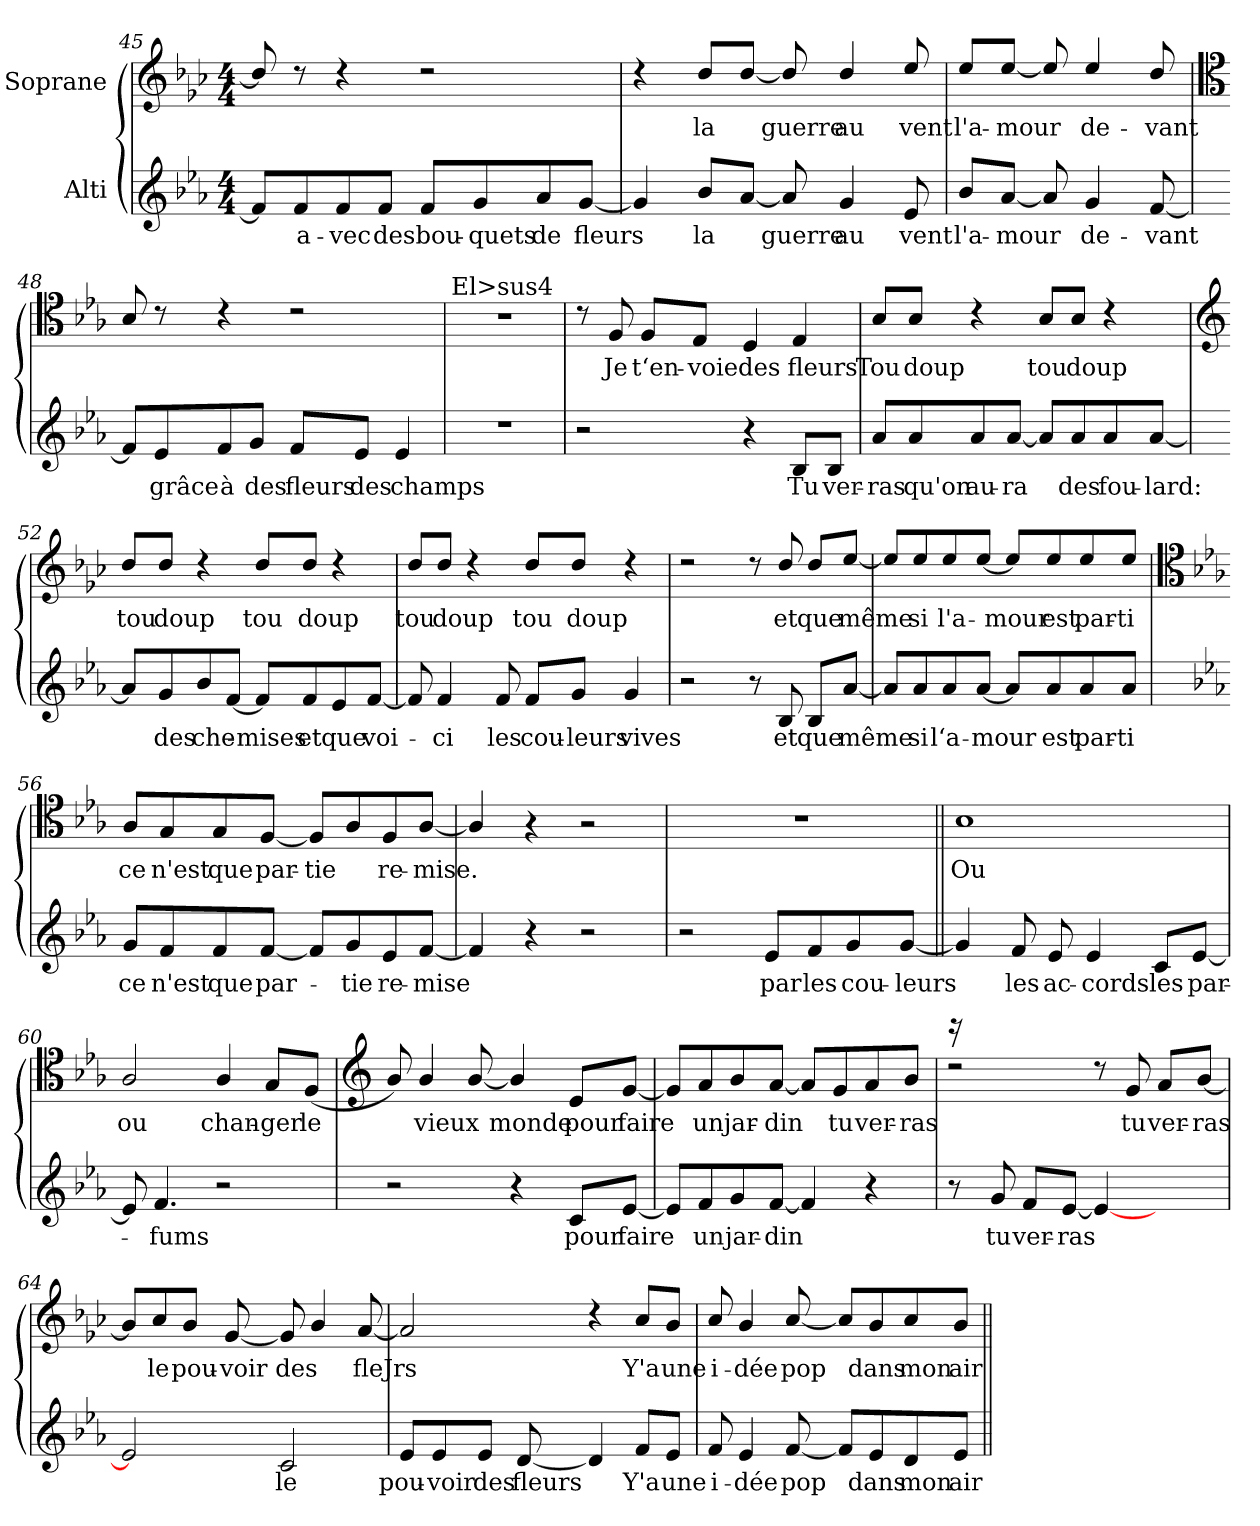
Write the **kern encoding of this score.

**kern	**text	**kern	**text
*part2	*part2	*part1	*part1
*staff2	*staff2	*staff1	*staff1
*I"Alti	*	*I"Soprane	*
*clefG2	*	*clefG3	*
*k[b-e-a-]	*	*k[b-e-a-]	*
*M4/4	*	*M4/4	*
=45	=45	=45	=45
8f/L]	.	8b-/]	.
!	!LO:LY:b	!	!
8f/	a-	8rb	.
!	!LO:LY:b	!	!
8f/	-vec	4rb	.
!	!LO:LY:b	!	!
8f/J	des	.	.
!	!LO:LY:b	!	!
8f/L	bou-	2rcc	.
!	!LO:LY:b	!	!
8g/	-quets	.	.
!	!LO:LY:b	!	!
8a-/	de	.	.
!	!LO:LY:b	!	!
[<8g/J	fleurs	.	.
=46	=46	=46	=46
4g/]	.	4rb	.
!	!LO:LY:b	!	!LO:LY:b
8b-/L	la	8b-/L	la
[<8a-/J	.	[<8b-/J	.
!	!LO:LY:b	!	!LO:LY:b
8a-/]	guerre	8b-/]	guerre
!	!LO:LY:b	!	!LO:LY:b
4g/	au	4b-/	au
!	!LO:LY:b	!	!LO:LY:b
8e-/	vent	8cc/	vent
=47	=47	=47	=47
!	!LO:LY:b	!	!LO:LY:b
8b-/L	l'a-	8cc/L	l'a-
!	!LO:LY:b	!	!LO:LY:b
[<8a-/J	-mour	[<8cc/J	-mour
8a-/]	.	8cc/]	.
!	!LO:LY:b	!	!LO:LY:b
4g/	de-	4cc/	de-
!	!LO:LY:b	!	!LO:LY:b
[<8f/	-vant	8b-/	-vant
!!LO:LB:g=z
=48	=48	=48	=48
*	*	*clefC4	*
8f/L]	.	8B-/	.
!	!LO:LY:b	!	!
8e-/	grâce	8rc	.
!	!LO:LY:b	!	!
8f/	à	4rB	.
!	!LO:LY:b	!	!
8g/J	des	.	.
!	!LO:LY:b	!	!
8f/L	fleurs	2rc	.
!	!LO:LY:b	!	!
8e-/J	des	.	.
!	!LO:LY:b	!	!
4e-/	champs	.	.
=49	=49	=49	=49
!	!	!LO:TX:a:t=El>sus4	!
1rdd	.	1rd	.
=50	=50	=50	=50
2rcc	.	8rc	.
!	!	!	!LO:LY:b
.	.	8F/	Je
!	!	!	!LO:LY:b
.	.	8F/L	t‘en-
!	!	!	!LO:LY:b
.	.	8E-/J	-voie
!	!	!	!LO:LY:b
4r	.	4D/	des
!	!LO:LY:b	!	!LO:LY:b
8B-/L	Tu	4E-/	fleurs
!	!LO:LY:b	!	!
8B-/J	ver-	.	.
=51	=51	=51	=51
!	!LO:LY:b	!	!LO:LY:b
8a-/L	-ras	8B-/L	Tou
!	!LO:LY:b	!	!LO:LY:b
8a-/	qu'on	8B-/J	doup
!	!LO:LY:b	!	!
8a-/	au-	4rB	.
!	!LO:LY:b	!	!
[<8a-/J	-ra	.	.
!	!	!	!LO:LY:b
8a-/L]	.	8B-/L	tou
!	!LO:LY:b	!	!LO:LY:b
8a-/	des	8B-/J	doup
!	!LO:LY:b	!	!
8a-/	fou-	4rB	.
!	!LO:LY:b	!	!
[<8a-/J	-lard:	.	.
!!LO:LB:g=z
=52	=52	=52	=52
*	*	*clefG3	*
!	!	!	!LO:LY:b
8a-/L]	.	8b-/L	tou
!	!LO:LY:b	!	!LO:LY:b
8g/	des	8b-/J	doup
!	!LO:LY:b	!	!
8b-/	che-	4rb	.
[<8f/J	.	.	.
!	!LO:LY:b	!	!LO:LY:b
8f/L]	-mises	8b-/L	tou
!	!LO:LY:b	!	!LO:LY:b
8f/	et	8b-/J	doup
!	!LO:LY:b	!	!
8e-/	que	4rb	.
!	!LO:LY:b	!	!
[<8f/J	voi-	.	.
=53	=53	=53	=53
!	!	!	!LO:LY:b
8f/]	.	8b-/L	tou
!	!LO:LY:b	!	!LO:LY:b
4f/	-ci	8b-/J	doup
.	.	4rb	.
!	!LO:LY:b	!	!
8f/	les	.	.
!	!LO:LY:b	!	!LO:LY:b
8f/L	cou-	8b-/L	tou
!	!LO:LY:b	!	!LO:LY:b
8g/J	-leurs	8b-/J	doup
!	!LO:LY:b	!	!
4g/	vives	4rb	.
=54	=54	=54	=54
2r	.	2rcc	.
8r	.	8rb	.
!	!LO:LY:b	!	!LO:LY:b
8B-/	et	8b-/	et
!	!LO:LY:b	!	!LO:LY:b
8B-/L	que	8b-/L	que
!	!LO:LY:b	!	!LO:LY:b
[<8a-/J	même	[<8cc/J	même
=55	=55	=55	=55
8a-/L]	.	8cc/L]	.
!	!LO:LY:b	!	!LO:LY:b
8a-/	si	8cc/	si
!	!LO:LY:b	!	!LO:LY:b
8a-/	l‘a-	8cc/	l'a-
!	!LO:LY:b	!	!
[<8a-/J	-mour	[<8cc/J	.
!	!	!	!LO:LY:b
8a-/L]	.	8cc/L]	-mour
!	!LO:LY:b	!	!LO:LY:b
8a-/	est	8cc/	est
!	!LO:LY:b	!	!LO:LY:b
8a-/	par-	8cc/	par-
!	!LO:LY:b	!	!LO:LY:b
8a-/J	-ti	8cc/J	-ti
!!LO:PB:g=z
=56	=56	=56	=56
*	*	*clefC4	*
*k[b-e-a-]	*	*k[b-e-a-]	*
!	!LO:LY:b	!	!LO:LY:b
8g/L	ce	8A-/L	ce
!	!LO:LY:b	!	!LO:LY:b
8f/	n'est	8G/	n'est
!	!LO:LY:b	!	!LO:LY:b
8f/	que	8G/	que
!	!LO:LY:b	!	!LO:LY:b
[<8f/J	par-	[<8F/J	par-
!	!	!	!LO:LY:b
8f/L]	.	8F/L]	-tie
!	!LO:LY:b	!	!
8g/	-tie	8A-/	.
!	!LO:LY:b	!	!LO:LY:b
8e-/	re-	8F/	re-
!	!LO:LY:b	!	!LO:LY:b
[<8f/J	-mise	[<8A-/J	-mise.
=57	=57	=57	=57
4f/]	.	4A-/]	.
4r	.	4r	.
2rcc	.	2r	.
=58	=58	=58	=58
2rcc	.	1rc	.
!	!LO:LY:b	!	!
8e-/L	par	.	.
!	!LO:LY:b	!	!
8f/	les	.	.
!	!LO:LY:b	!	!
8g/	cou-	.	.
!	!LO:LY:b	!	!
[<8g/J	-leurs	.	.
=59||	=59||	=59||	=59||
!	!	!	!LO:LY:b
4g/]	.	1B-	Ou
!	!LO:LY:b	!	!
8f/	les	.	.
!	!LO:LY:b	!	!
8e-/	ac-	.	.
!	!LO:LY:b	!	!
4e-/	-cords	.	.
!	!LO:LY:b	!	!
8c/L	les	.	.
!	!LO:LY:b	!	!
[<8e-/J	par-	.	.
=60	=60	=60	=60
!	!	!	!LO:LY:b
8e-/]	.	2A-/	ou
!	!LO:LY:b	!	!
4.f/	-fums	.	.
!	!	!	!LO:LY:b
2rcc	.	4A-/	chan-
!	!	!	!LO:LY:b
.	.	8G/L	-ger
!	!	!	!LO:LY:b
.	.	(<8F/J	le
!!LO:LB:g=z
=61	=61	=61	=61
*	*	*clefG3	*
2r	.	8g/)	.
!	!	!	!LO:LY:b
.	.	4g/	vieux
.	.	[<8g/	.
!	!	!	!LO:LY:b
4r	.	4g/]	monde
!	!LO:LY:b	!	!LO:LY:b
8c/L	pour	8c/L	pour
!	!LO:LY:b	!	!LO:LY:b
[<8e-/J	faire	[<8e-/J	faire
=62	=62	=62	=62
8e-/L]	.	8e-/L]	.
!	!LO:LY:b	!	!LO:LY:b
8f/	un	8f/	unjar-
!	!LO:LY:b	!	!
8g/	jar-	8g/	.
!	!LO:LY:b	!	!LO:LY:b
[<8f/J	-din	[<8f/J	-din
4f/]	.	8f/L]	.
!	!	!	!LO:LY:b
.	.	8e-/	tu
!	!	!	!LO:LY:b
4r	.	8f/	ver-
!	!	!	!LO:LY:b
.	.	8g/J	-ras
=63	=63	=63	=63
*	*	*^	*
8r	.	16rccc	2rb	.
.	.	2...ryy	.	.
!	!LO:LY:b	!	!	!
8g/	tu	.	.	.
!	!LO:LY:b	!	!	!
8f/L	ver-	.	.	.
!	!LO:LY:b	!	!	!
[<8e-/J	-ras	.	.	.
4e-/_<	.	.	8rb	.
!	!	!	!	!LO:LY:b
.	.	.	8e-/	tu
!	!	!	!	!LO:LY:b
4ryy	.	.	8f/L	ver-
!	!	!	!	!LO:LY:b
.	.	.	[<8g/J	-ras
*	*	*v	*v	*
=64	=64	=64	=64
2e-/]	.	8g/L]	.
!	!	!	!LO:LY:b
.	.	8a-/	le
!	!	!	!LO:LY:b
.	.	8g/J	pou-
!	!	!	!LO:LY:b
.	.	[<8e-/	-voir
!	!LO:LY:b	!	!LO:LY:b
2c/	le	8e-/]	des
.	.	4g/	.
!	!	!	!LO:LY:b
.	.	[<8f/	fleJrs
=65	=65	=65	=65
!	!LO:LY:b	!	!
8e-/L	pou-	2f/]	.
!	!LO:LY:b	!	!
8e-/	-voir	.	.
!	!LO:LY:b	!	!
8e-/J	des	.	.
!	!LO:LY:b	!	!
[<8d/	fleurs	.	.
4d/]	.	4rb	.
!	!LO:LY:b	!	!LO:LY:b
8f/L	Y'a	8a-/L	Y'a
!	!LO:LY:b	!	!LO:LY:b
8e-/J	une	8g/J	une
!!LO:LB:g=z
=66	=66	=66	=66
!	!LO:LY:b	!	!LO:LY:b
8f/	i-	8a-/	i-
!	!LO:LY:b	!	!LO:LY:b
4e-/	-dée	4g/	-dée
!	!LO:LY:b	!	!LO:LY:b
[<8f/	pop	[<8a-/	pop
8f/L]	.	8a-/L]	.
!	!LO:LY:b	!	!LO:LY:b
8e-/	dans	8g/	dans
!	!LO:LY:b	!	!LO:LY:b
8d/	mon	8a-/	mon
!	!LO:LY:b	!	!LO:LY:b
8e-/J	air	8g/J	air
=||	=||	=||	=||
*-	*-	*-	*-
